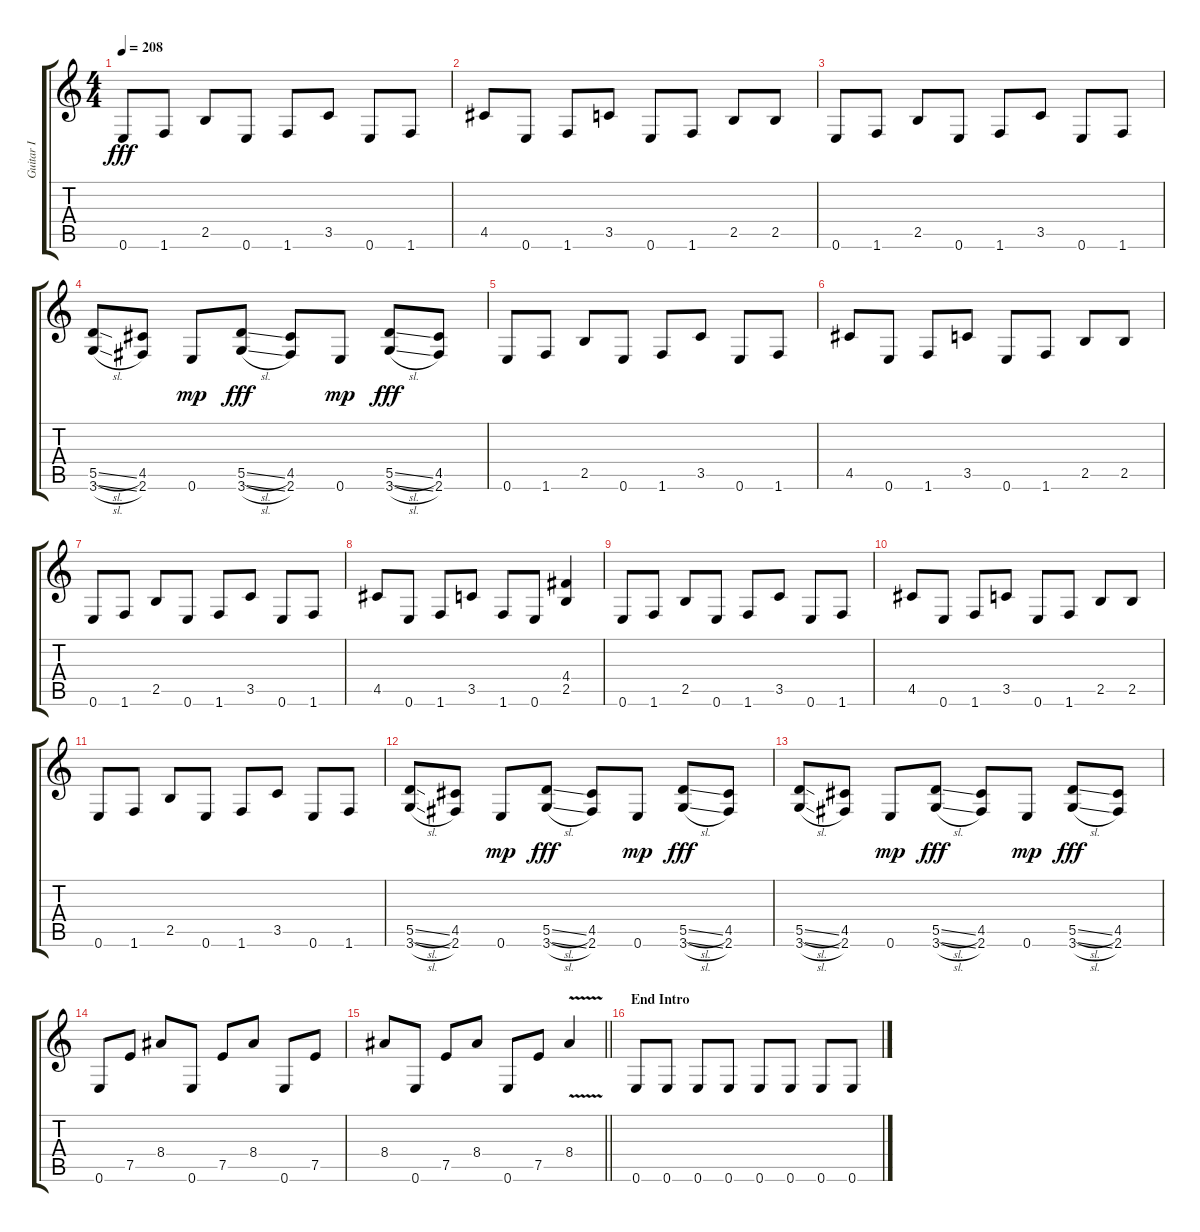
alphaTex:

\track ("Guitar I" "Guitar I") {instrument overdrivenguitar}
\staff {score tabs}
\tuning (E4 B3 G3 D3 A2 E2) {hide}
\ts (4 4)
\tempo 208
\clef g2
\ks c
0.6.8{dy fff} 1.6.8 2.5.8 0.6.8 1.6.8 3.5.8 0.6.8 1.6.8 |
4.5.8 0.6.8 1.6.8 3.5.8 0.6.8 1.6.8 2.5.8 2.5.8 |
0.6.8 1.6.8 2.5.8 0.6.8 1.6.8 3.5.8 0.6.8 1.6.8 |
(5.5{sl} 3.6{sl}).8 (4.5 2.6).8 0.6.8{dy mp} (5.5{sl} 3.6{sl}).8{dy fff} (4.5 2.6).8 0.6.8{dy mp} (5.5{sl} 3.6{sl}).8{dy fff} (4.5 2.6).8 |
0.6.8 1.6.8 2.5.8 0.6.8 1.6.8 3.5.8 0.6.8 1.6.8 |
4.5.8 0.6.8 1.6.8 3.5.8 0.6.8 1.6.8 2.5.8 2.5.8 |
0.6.8 1.6.8 2.5.8 0.6.8 1.6.8 3.5.8 0.6.8 1.6.8 |
4.5.8 0.6.8 1.6.8 3.5.8 1.6.8 0.6.8 (4.4 2.5).4 |
0.6.8 1.6.8 2.5.8 0.6.8 1.6.8 3.5.8 0.6.8 1.6.8 |
4.5.8 0.6.8 1.6.8 3.5.8 0.6.8 1.6.8 2.5.8 2.5.8 |
0.6.8 1.6.8 2.5.8 0.6.8 1.6.8 3.5.8 0.6.8 1.6.8 |
(5.5{sl} 3.6{sl}).8 (4.5 2.6).8 0.6.8{dy mp} (5.5{sl} 3.6{sl}).8{dy fff} (4.5 2.6).8 0.6.8{dy mp} (5.5{sl} 3.6{sl}).8{dy fff} (4.5 2.6).8 |
(5.5{sl} 3.6{sl}).8 (4.5 2.6).8 0.6.8{dy mp} (5.5{sl} 3.6{sl}).8{dy fff} (4.5 2.6).8 0.6.8{dy mp} (5.5{sl} 3.6{sl}).8{dy fff} (4.5 2.6).8 |
0.6.8 7.5.8 8.4.8 0.6.8 7.5.8 8.4.8 0.6.8 7.5.8 |
\barLineRight lightlight
8.4.8 0.6.8 7.5.8 8.4.8 0.6.8 7.5.8 8.4{v}.4 |
\section ("" "End Intro")
0.6.8 0.6.8 0.6.8 0.6.8 0.6.8 0.6.8 0.6.8 0.6.8
